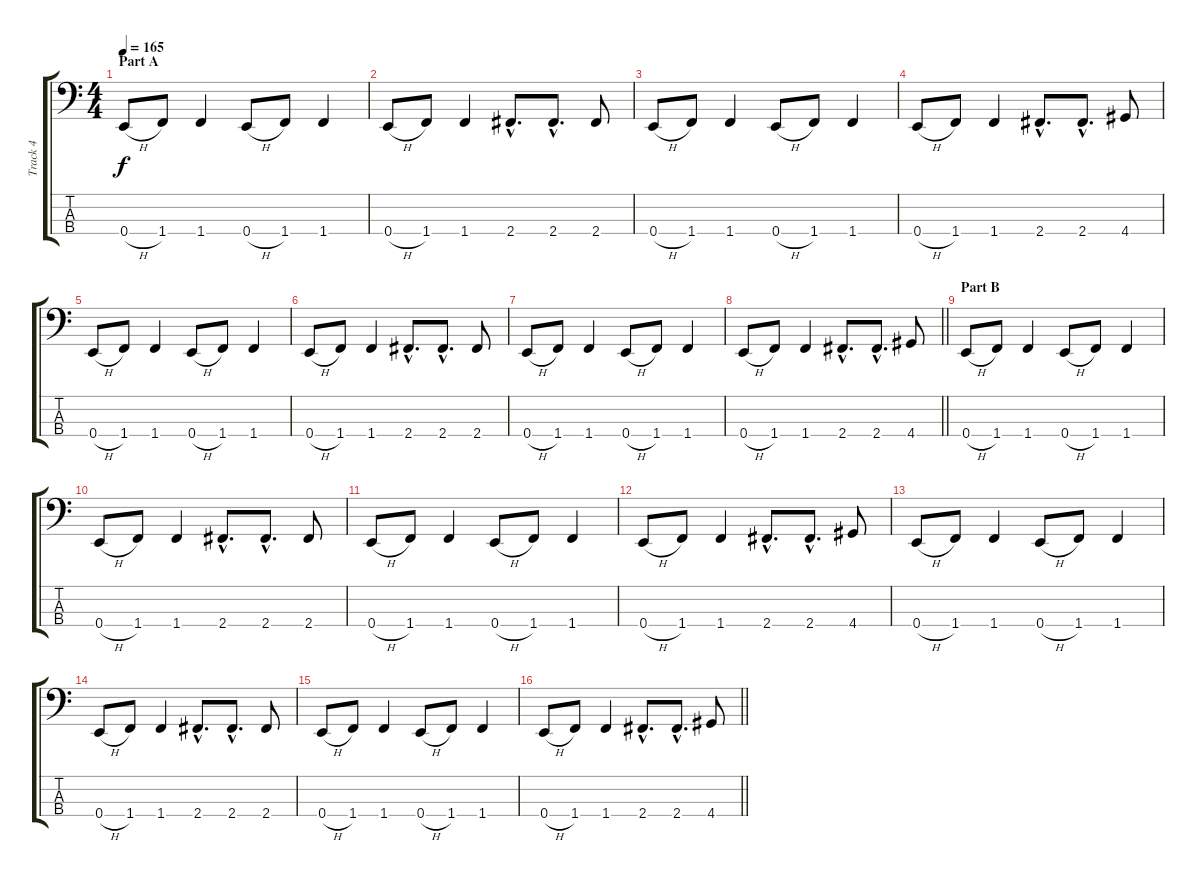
\track ("Track 4" "Track 4") {instrument electricbassfinger}
\staff {score tabs}
\tuning (G2 D2 A1 E1) {hide}
\ts (4 4)
\section ("" "Part A")
\tempo 165
\clef f4
\ks c
0.4{h}.8{dy f instrument electricbassfinger} 1.4.8 1.4.4 0.4{h}.8 1.4.8 1.4.4 |
0.4{h}.8 1.4.8 1.4.4 2.4{hac}.8{d} 2.4{hac}.8{d} 2.4.8 |
0.4{h}.8 1.4.8 1.4.4 0.4{h}.8 1.4.8 1.4.4 |
0.4{h}.8 1.4.8 1.4.4 2.4{hac}.8{d} 2.4{hac}.8{d} 4.4.8 |
0.4{h}.8 1.4.8 1.4.4 0.4{h}.8 1.4.8 1.4.4 |
0.4{h}.8 1.4.8 1.4.4 2.4{hac}.8{d} 2.4{hac}.8{d} 2.4.8 |
0.4{h}.8 1.4.8 1.4.4 0.4{h}.8 1.4.8 1.4.4 |
\barLineRight lightlight
0.4{h}.8 1.4.8 1.4.4 2.4{hac}.8{d} 2.4{hac}.8{d} 4.4.8 |
\section ("" "Part B")
0.4{h}.8 1.4.8 1.4.4 0.4{h}.8 1.4.8 1.4.4 |
0.4{h}.8 1.4.8 1.4.4 2.4{hac}.8{d} 2.4{hac}.8{d} 2.4.8 |
0.4{h}.8 1.4.8 1.4.4 0.4{h}.8 1.4.8 1.4.4 |
0.4{h}.8 1.4.8 1.4.4 2.4{hac}.8{d} 2.4{hac}.8{d} 4.4.8 |
0.4{h}.8 1.4.8 1.4.4 0.4{h}.8 1.4.8 1.4.4 |
0.4{h}.8 1.4.8 1.4.4 2.4{hac}.8{d} 2.4{hac}.8{d} 2.4.8 |
0.4{h}.8 1.4.8 1.4.4 0.4{h}.8 1.4.8 1.4.4 |
\barLineRight lightlight
0.4{h}.8 1.4.8 1.4.4 2.4{hac}.8{d} 2.4{hac}.8{d} 4.4.8
